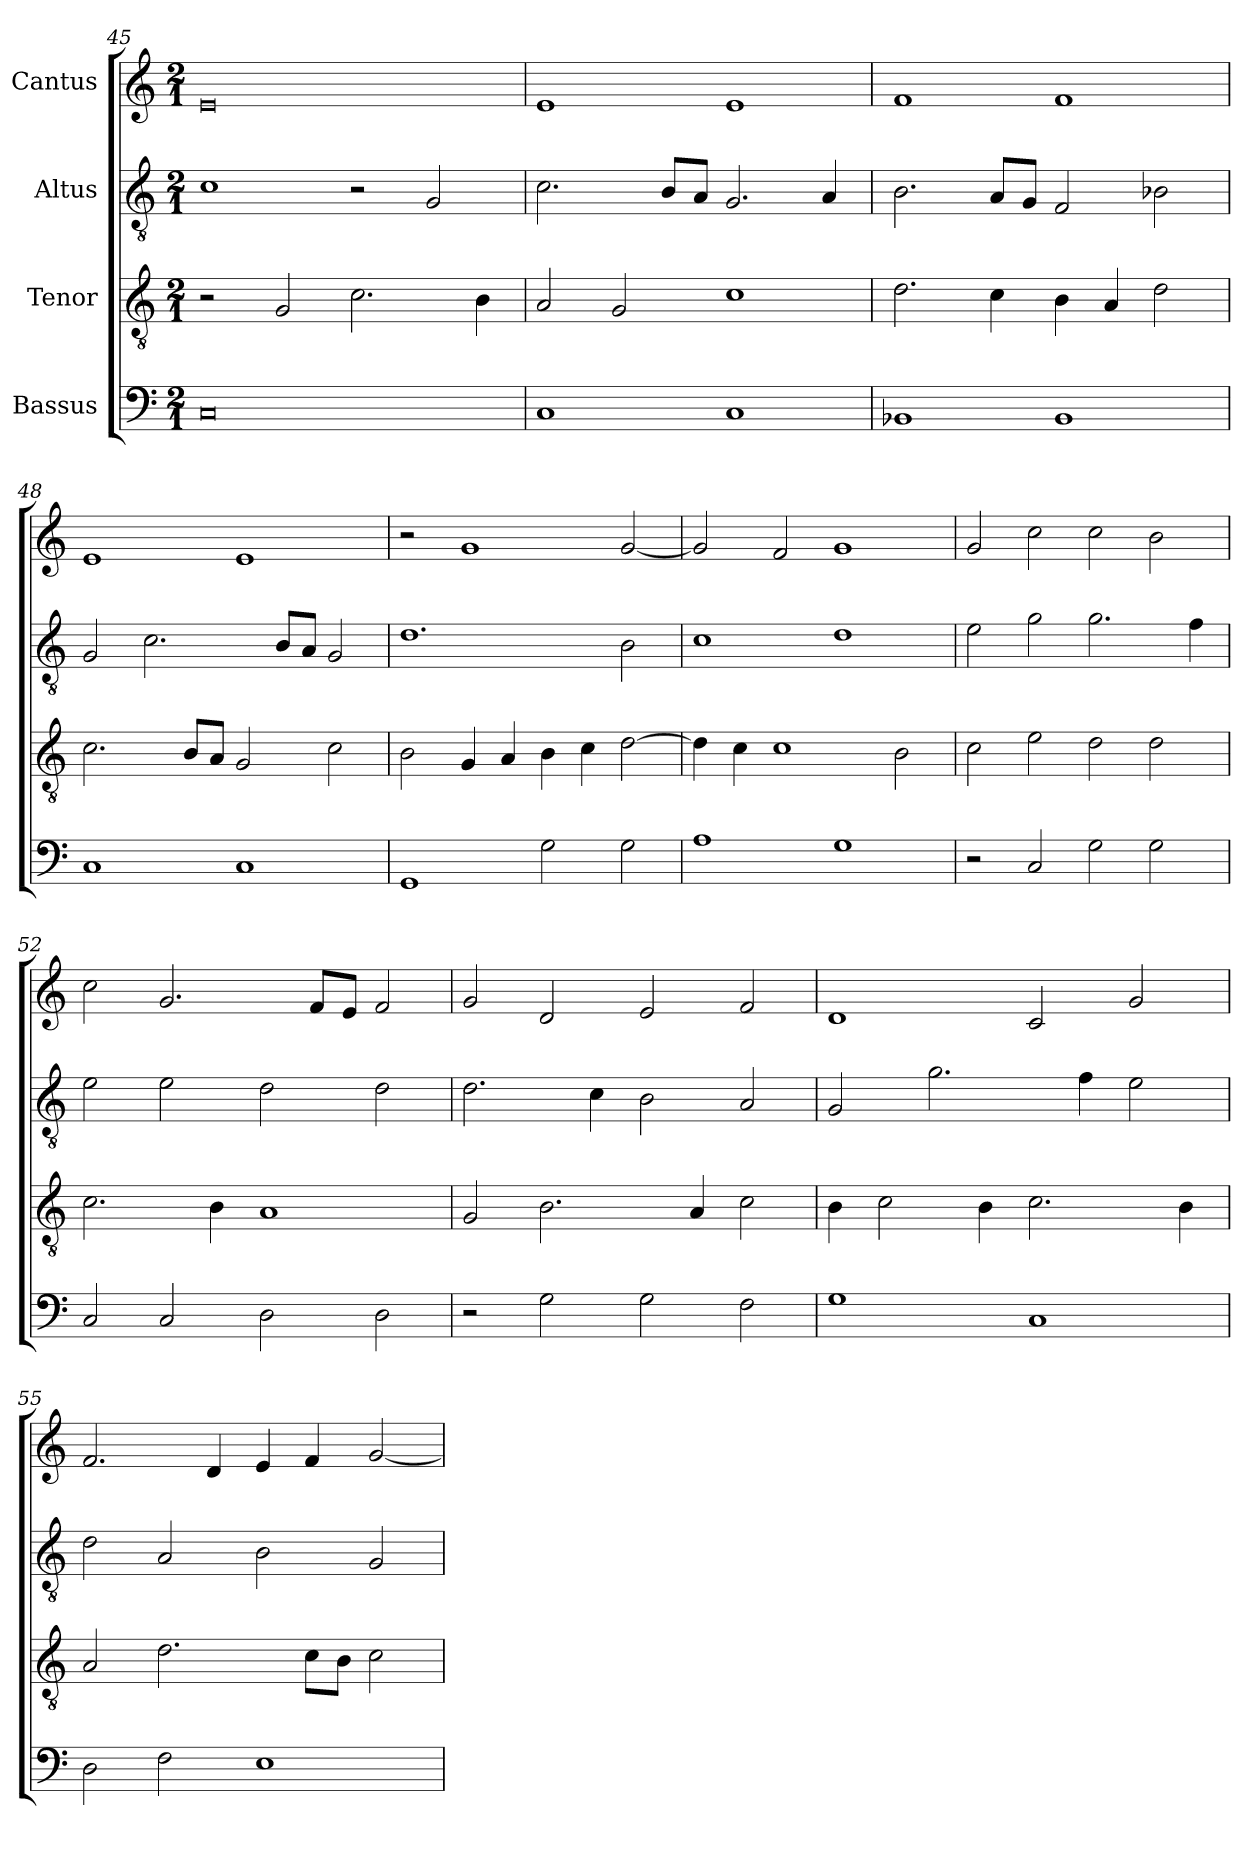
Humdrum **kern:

**kern	**kern	**kern	**kern
*part4	*part3	*part2	*part1
*staff4	*staff3	*staff2	*staff1
*I"Bassus	*I"Tenor	*I"Altus	*I"Cantus
*clefF4	*clefGv2	*clefGv2	*clefG2
*	*ITrd7c12	*ITrd7c12	*
*k[]	*k[]	*k[]	*k[]
*C:	*C:	*C:	*C:
*M2/1	*M2/1	*M2/1	*M2/1
=45	=45	=45	=45
0Ci	2r	1Ci	0ei
.	2GGi/	.	.
.	2.Ci\	2r	.
.	.	2GGi/	.
.	4BBi\	.	.
!!LO:LB:g=z
=46	=46	=46	=46
1Ci	2AAi/	2.Ci\	1ei
.	2GGi/	.	.
.	.	8BBi/L	.
.	.	8AAi/J	.
1Ci	1Ci	2.GGi/	1ei
.	.	4AAi/	.
=47	=47	=47	=47
1BB-Xi	2.Di\	2.BBi\	1fi
.	4Ci\	8AAi/L	.
.	.	8GGi/J	.
1BB-i	4BBi\	2FFi/	1fi
.	4AAi/	.	.
.	2Di\	2BB-Xi\	.
=48	=48	=48	=48
1Ci	2.Ci\	2GGi/	1ei
.	.	2.Ci\	.
.	8BBi/L	.	.
.	8AAi/J	.	.
1Ci	2GGi/	.	1ei
.	.	8BBi/L	.
.	.	8AAi/J	.
.	2Ci\	2GGi/	.
=49	=49	=49	=49
1GGi	2BBi\	1.Di	2r
.	4GGi/	.	1gi
.	4AAi/	.	.
2Gi\	4BBi\	.	.
.	4Ci\	.	.
2Gi\	[>2Di\	2BBi\	[<2gi/
=50	=50	=50	=50
1Ai	4Di\]	1Ci	2gi/]
.	4Ci\	.	.
.	1Ci	.	2fi/
1Gi	.	1Di	1gi
.	2BBi\	.	.
!!LO:LB:g=z
=51	=51	=51	=51
2r	2Ci\	2Ei\	2gi/
2Ci/	2Ei\	2Gi\	2cci\
2Gi\	2Di\	2.Gi\	2cci\
2Gi\	2Di\	.	2bi\
.	.	4Fi\	.
=52	=52	=52	=52
2Ci/	2.Ci\	2Ei\	2cci\
2Ci/	.	2Ei\	2.gi/
.	4BBi\	.	.
2Di\	1AAi	2Di\	.
.	.	.	8fi/L
.	.	.	8ei/J
2Di\	.	2Di\	2fi/
=53	=53	=53	=53
2r	2GGi/	2.Di\	2gi/
2Gi\	2.BBi\	.	2di/
.	.	4Ci\	.
2Gi\	.	2BBi\	2ei/
.	4AAi/	.	.
2Fi\	2Ci\	2AAi/	2fi/
=54	=54	=54	=54
1Gi	4BBi\	2GGi/	1di
.	2Ci\	.	.
.	.	2.Gi\	.
.	4BBi\	.	.
1Ci	2.Ci\	.	2ci/
.	.	4Fi\	.
.	.	2Ei\	2gi/
.	4BBi\	.	.
=55	=55	=55	=55
2Di\	2AAi/	2Di\	2.fi/
2Fi\	2.Di\	2AAi/	.
.	.	.	4di/
1Ei	.	2BBi\	4ei/
.	8Ci\L	.	4fi/
.	8BBi\J	.	.
.	2Ci\	2GGi/	[<2gi/
=	=	=	=
*-	*-	*-	*-
